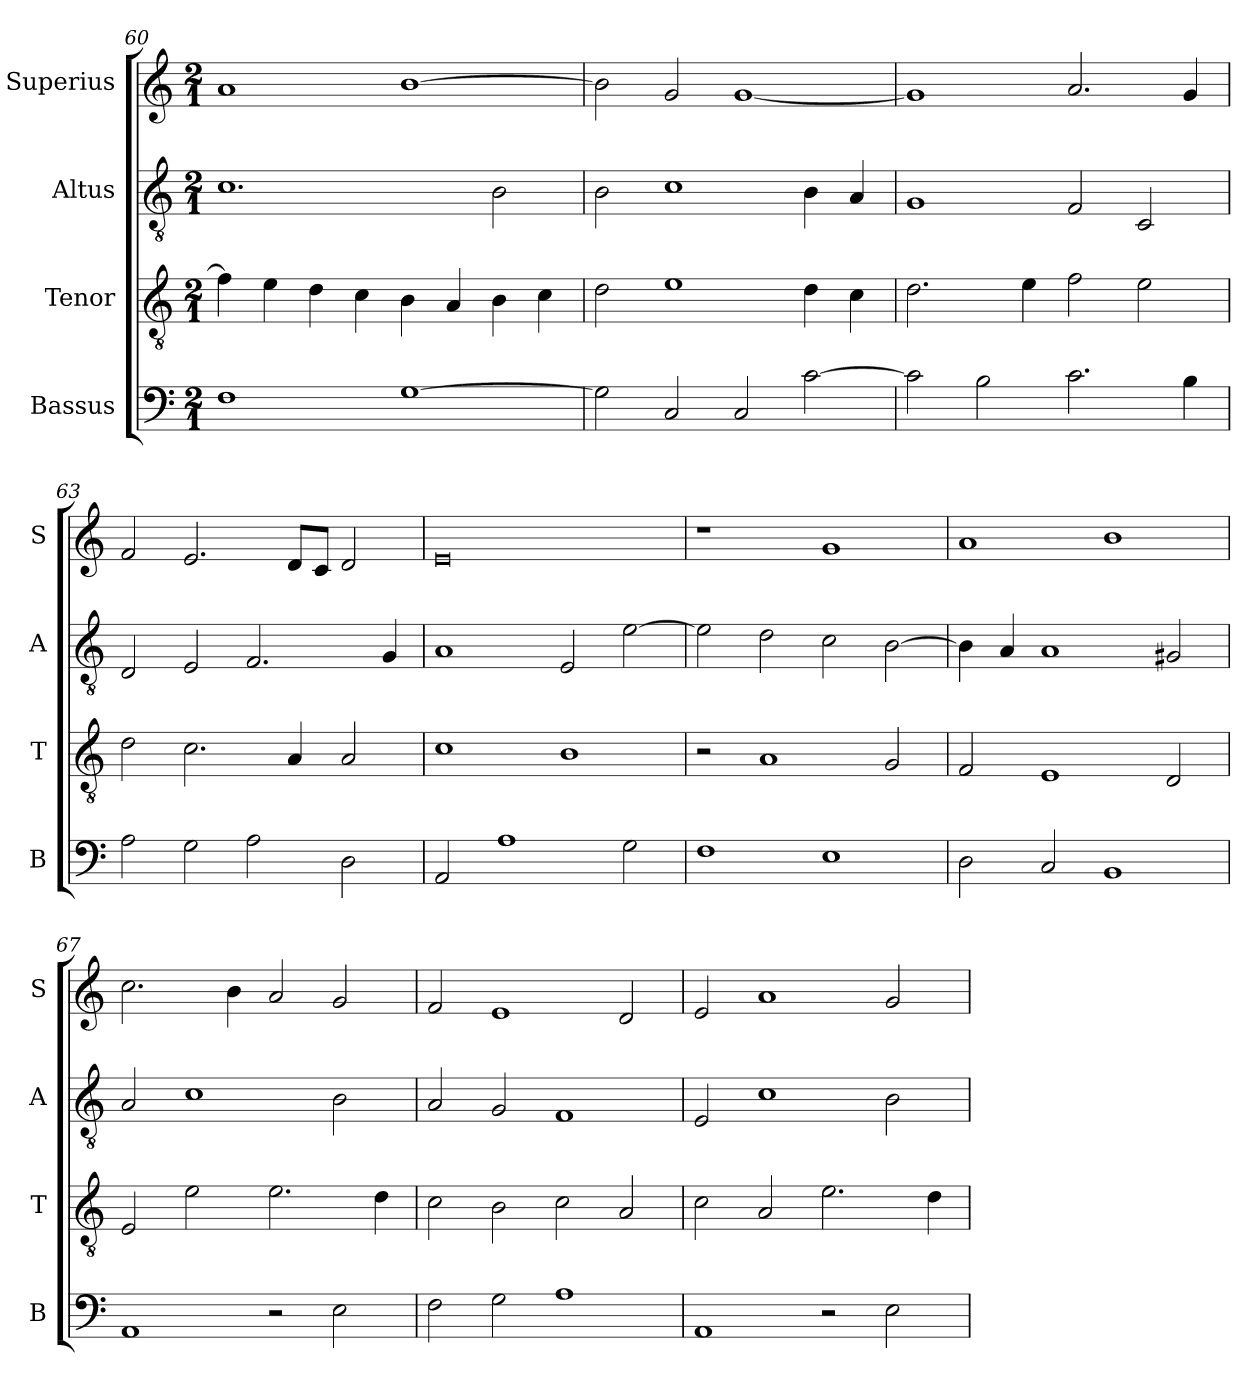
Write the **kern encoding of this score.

**kern	**kern	**kern	**kern
*part4	*part3	*part2	*part1
*staff4	*staff3	*staff2	*staff1
*I"Bassus	*I"Tenor	*I"Altus	*I"Superius
*I'B	*I'T	*I'A	*I'S
*clefF4	*clefGv2	*clefGv2	*clefG2
*k[]	*k[]	*k[]	*k[]
*C:	*C:	*C:	*C:
*M2/1	*M2/1	*M2/1	*M2/1
=60	=60	=60	=60
1F	4f]	1.c	1a
.	4e	.	.
.	4d	.	.
.	4c	.	.
[1G	4B	.	[1b
.	4A	.	.
.	4B	2B	.
.	4c	.	.
=61	=61	=61	=61
2G]	2d	2B	2b]
2C	1e	1c	2g
2C	.	.	[1g
[2c	4d	4B	.
.	4c	4A	.
=62	=62	=62	=62
2c]	2.d	1G	1g]
2B	.	.	.
.	4e	.	.
2.c	2f	2F	2.a
.	2e	2C	.
4B	.	.	4g
=63	=63	=63	=63
2A	2d	2D	2f
2G	2.c	2E	2.e
2A	.	2.F	.
.	4A	.	8dL
.	.	.	8cJ
2D	2A	.	2d
.	.	4G	.
=64	=64	=64	=64
2AA	1c	1A	0e
1A	.	.	.
.	1B	2E	.
2G	.	[2e	.
=65	=65	=65	=65
1F	2r	2e]	1r
.	1A	2d	.
1E	.	2c	1g
.	2G	[2B	.
=66	=66	=66	=66
2D	2F	4B]	1a
.	.	4A	.
2C	1E	1A	.
1BB	.	.	1b
.	2D	2G#X	.
=67	=67	=67	=67
1AA	2E	2A	2.cc
.	2e	1c	.
.	.	.	4b
2r	2.e	.	2a
2E	.	2B	2g
.	4d	.	.
=68	=68	=68	=68
2F	2c	2A	2f
2G	2B	2G	1e
1A	2c	1F	.
.	2A	.	2d
=69	=69	=69	=69
1AA	2c	2E	2e
.	2A	1c	1a
2r	2.e	.	.
2E	.	2B	2g
.	4d	.	.
=	=	=	=
*-	*-	*-	*-
